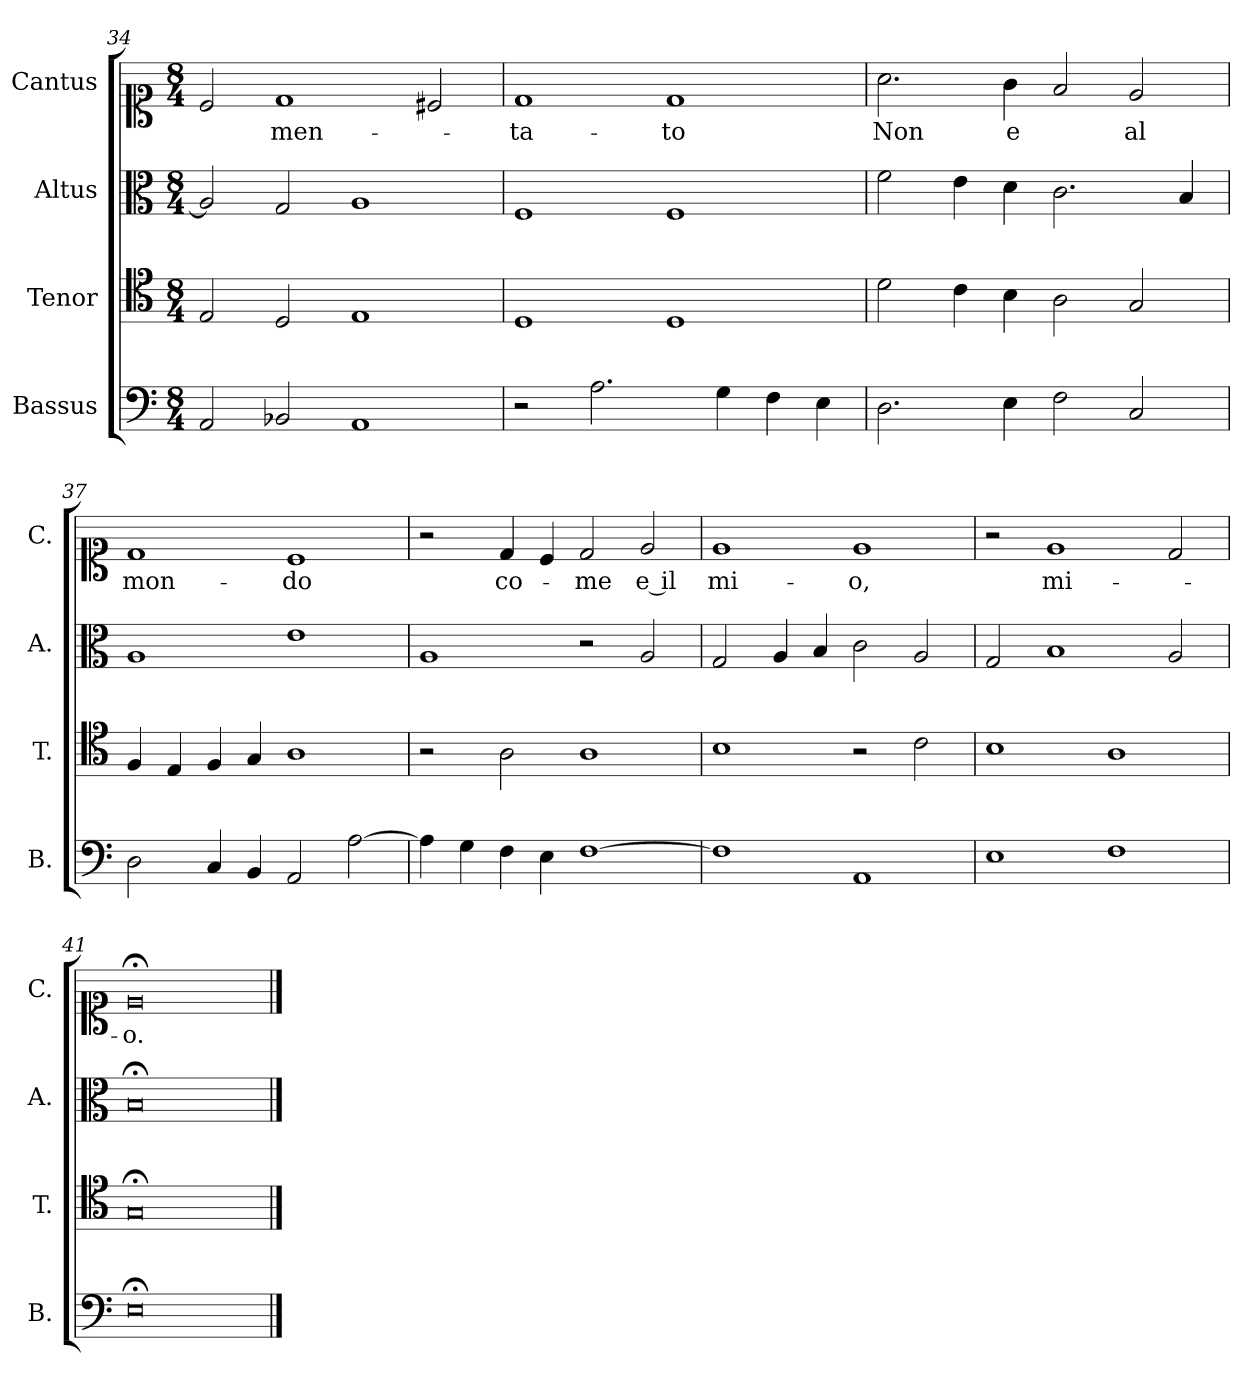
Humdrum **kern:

**kern	**kern	**kern	**kern	**text
*part4	*part3	*part2	*part1	*part1
*staff4	*staff3	*staff2	*staff1	*staff1
*I"Bassus	*I"Tenor	*I"Altus	*I"Cantus	*
*I'B.	*I'T.	*I'A.	*I'C.	*
*clefF4	*clefC4	*clefC3	*clefC1	*
*k[]	*k[]	*k[]	*k[]	*
*M8/4	*M8/4	*M8/4	*M8/4	*
=34	=34	=34	=34	=34
2AA/	2E/	2A/]	2c/	.
!	!	!	!	!LO:LY:b
2BB-X/	2D/	2G/	1d	-men-
1AA	1E	1A	.	.
.	.	.	2c#X/	.
=35	=35	=35	=35	=35
!	!	!	!	!LO:LY:b
2r	1D	1F	1d	-ta-
2.A\	.	.	.	.
!	!	!	!	!LO:LY:b
.	1D	1F	1d	-to
4G\	.	.	.	.
4F\	.	.	.	.
4E\	.	.	.	.
!!LO:PB:g=z
=36	=36	=36	=36	=36
!	!	!	!	!LO:LY:b
2.D\	2d\	2f\	2.a\	Non
.	4c\	4e\	.	.
!	!	!	!	!LO:LY:b
4E\	4B\	4d\	4g\	e
2F\	2A\	2.c\	2f/	.
!	!	!	!	!LO:LY:b
2C/	2G/	.	2e/	al
.	.	4B/	.	.
=37	=37	=37	=37	=37
!	!	!	!	!LO:LY:b
2D\	4F/	1A	1d	mon-
.	4E/	.	.	.
4C/	4F/	.	.	.
4BB/	4G/	.	.	.
!	!	!	!	!LO:LY:b
2AA/	1A	1e	1c	-do
[2A\	.	.	.	.
=38	=38	=38	=38	=38
4A\]	2r	1A	2r	.
4G\	.	.	.	.
!	!	!	!	!LO:LY:b
4F\	2A\	.	4d/	co-
4E\	.	.	4c/	.
!	!	!	!	!LO:LY:b
[1F	1A	2r	2d/	-me
!	!	!	!	!LO:LY:b
.	.	2A/	2e/	e il
=39	=39	=39	=39	=39
!	!	!	!	!LO:LY:b
1F]	1B	2G/	1e	mi-
.	.	4A/	.	.
.	.	4B/	.	.
!	!	!	!	!LO:LY:b
1AA	2r	2c\	1e	-o,
.	2c\	2A/	.	.
=40	=40	=40	=40	=40
1E	1B	2G/	2r	.
!	!	!	!	!LO:LY:b
.	.	1B	1e	mi-
1F	1A	.	.	.
.	.	2A/	2d/	.
=41	=41	=41	=41	=41
!	!	!	!	!LO:LY:b
0E;<	0G;<	0B;<	0e;<	-o.
==	==	==	==	==
*-	*-	*-	*-	*-
